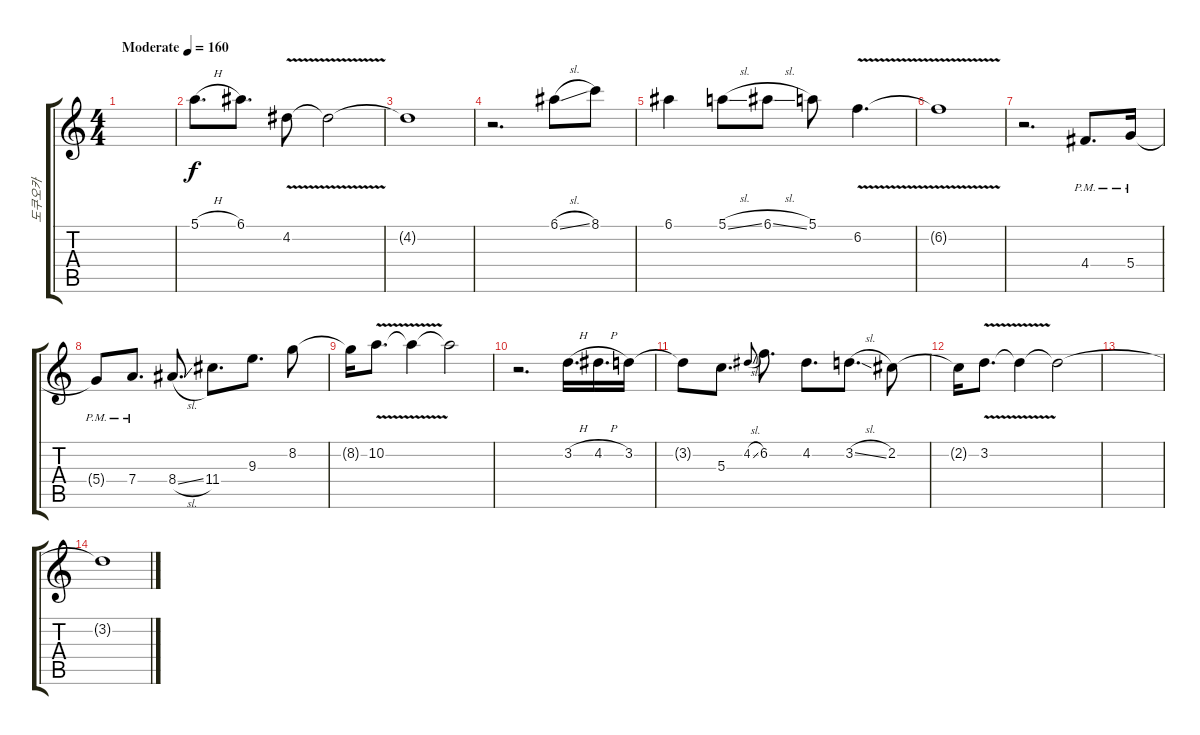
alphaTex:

\track ("도쿠오카" "도쿠오카") {instrument acousticguitarsteel}
\staff {score tabs}
\tuning (E4 B3 G3 D3 A2 E2) {hide}
\ts (4 4)
\tempo (160 "Moderate")
\clef g2
\ks c
|
5.1{h}.8{d} 6.1.8{d} 4.2{v}.8 4.2{t}.2 |
4.2{t}.1 |
r.2{d} 6.1{sl}.8 8.1.8 |
6.1.4 5.1{sl}.8 6.1{sl}.8 5.1.8 6.2{v}.4{d} |
6.2{t}.1 |
r.2{d} 4.4{pm}.8{d} 5.4{pm}.16 |
5.4{pm t}.8 7.4{pm}.8{d} 8.4{sl}.8{d} 11.4.8{d} 9.3.8{d} 8.2.8 |
8.2{t}.16 10.2{v}.8{d} 10.2{t}.4 10.2{t}.2 |
r.2{d} 3.2{h}.16{d} 4.2{h}.16{d} 3.2.16 |
3.2{t}.8 5.3.8{d} 4.2{sl}.8{gr onbeat} 6.2.8{d} 4.2.8{d} 3.2{sl}.8{d} 2.2.8 |
2.2{t}.16 3.2{v}.8{d} 3.2{t}.4 3.2{t}.2 |
|
3.2{t}.1
